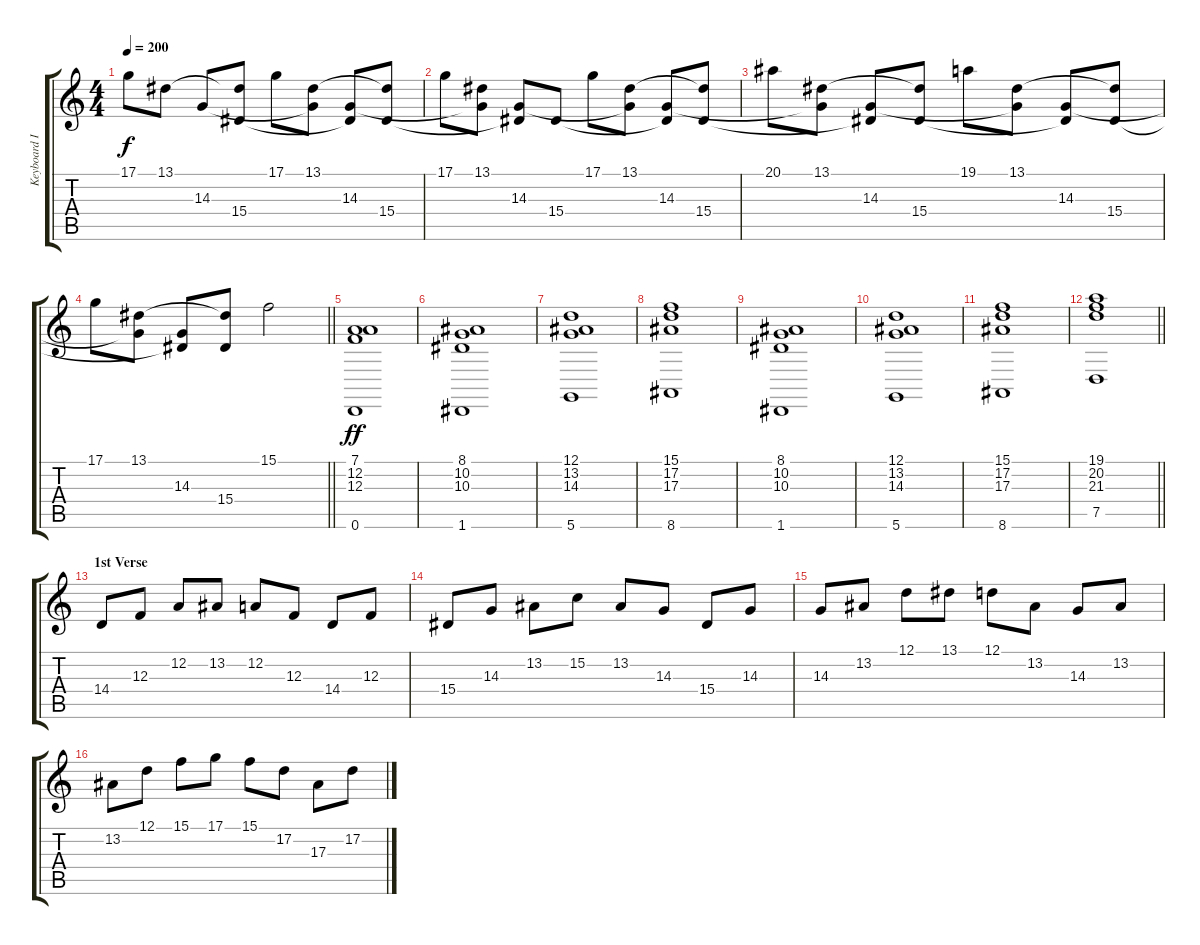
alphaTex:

\track ("Keyboard I" "Keyboard I") {instrument pad1newage}
\staff {score tabs}
\tuning (D4 A3 F3 C3 G2 D2) {hide}
\ts (4 4)
\tempo 200
\clef g2
\ks c
17.1.8{dy f} 13.1.8 14.3.8 (13.1{t} 15.4).8 17.1.8 (13.1 14.3{t}).8 (14.3 15.4{t}).8 (13.1{t} 15.4).8 |
17.1.8 (13.1 14.3{t}).8 (14.3 15.4{t}).8 15.4.8 17.1.8 (13.1 14.3{t}).8 (14.3 15.4{t}).8 (13.1{t} 15.4).8 |
20.1.8 (13.1 14.3{t}).8 (14.3 15.4{t}).8 (13.1{t} 15.4).8 19.1.8 (13.1 14.3{t}).8 (14.3 15.4{t}).8 (13.1{t} 15.4).8 |
\barLineRight lightlight
17.1.8 (13.1 14.3{t}).8 (14.3 15.4{t}).8 (13.1{t} 15.4).8 15.1.2 |
(7.1 12.2 12.3 0.6).1{dy ff instrument electricgrandpiano} |
(8.1 10.2 10.3 1.6).1 |
(12.1 13.2 14.3 5.6).1 |
(15.1 17.2 17.3 8.6).1 |
(8.1 10.2 10.3 1.6).1 |
(12.1 13.2 14.3 5.6).1 |
(15.1 17.2 17.3 8.6).1 |
\barLineRight lightlight
(19.1 20.2 21.3 7.5).1 |
\section ("" "1st Verse")
14.4.8 12.3.8 12.2.8 13.2.8 12.2.8 12.3.8 14.4.8 12.3.8 |
15.4.8 14.3.8 13.2.8 15.2.8 13.2.8 14.3.8 15.4.8 14.3.8 |
14.3.8 13.2.8 12.1.8 13.1.8 12.1.8 13.2.8 14.3.8 13.2.8 |
13.2.8 12.1.8 15.1.8 17.1.8 15.1.8 17.2.8 17.3.8 17.2.8
